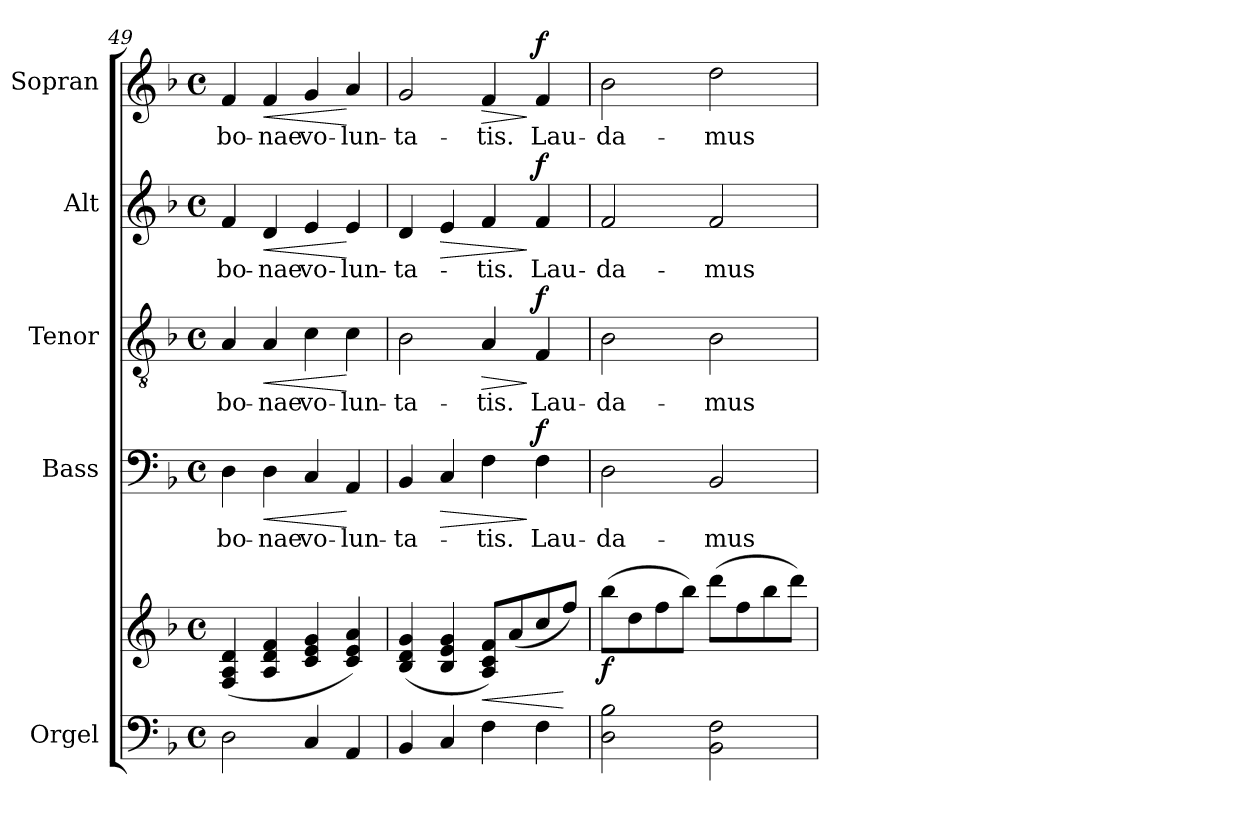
**kern	**kern	**dynam	**kern	**text	**dynam	**kern	**text	**dynam	**kern	**text	**dynam	**kern	**text	**dynam
*part5	*part5	*part5	*part4	*part4	*part4	*part3	*part3	*part3	*part2	*part2	*part2	*part1	*part1	*part1
*staff6	*staff5	*staff5/6	*staff4	*staff4	*staff4	*staff3	*staff3	*staff3	*staff2	*staff2	*staff2	*staff1	*staff1	*staff1
*I"Orgel	*	*	*I"Bass	*	*	*I"Tenor	*	*	*I"Alt	*	*	*I"Sopran	*	*
*I'Org.	*	*	*I'B.	*	*	*I'T.	*	*	*I'A.	*	*	*I'S.	*	*
*clefF4	*clefG2	*	*clefF4	*	*	*clefGv2	*	*	*clefG2	*	*	*clefG2	*	*
*k[b-]	*k[b-]	*	*k[b-]	*	*	*k[b-]	*	*	*k[b-]	*	*	*k[b-]	*	*
*F:	*F:	*	*F:	*	*	*F:	*	*	*F:	*	*	*F:	*	*
*M4/4	*M4/4	*	*M4/4	*	*	*M4/4	*	*	*M4/4	*	*	*M4/4	*	*
*met(c)	*met(c)	*	*met(c)	*	*	*met(c)	*	*	*met(c)	*	*	*met(c)	*	*
=49	=49	=49	=49	=49	=49	=49	=49	=49	=49	=49	=49	=49	=49	=49
!	!	!	!	!LO:LY:b	!	!	!LO:LY:b	!	!	!LO:LY:b	!	!	!LO:LY:b	!
2D\	(<4F/ 4A/ 4d/	.	4D\	bo-	.	4A/	bo-	.	4f/	bo-	.	4f/	bo-	.
!	!	!	!	!LO:LY:b	!LO:HP:b	!	!LO:LY:b	!LO:HP:b	!	!LO:LY:b	!LO:HP:b	!	!LO:LY:b	!LO:HP:b
.	4A/ 4d/ 4f/	.	4D\	-nae	<	4A/	-nae	<	4d/	-nae	<	4f/	-nae	<
!	!	!	!	!LO:LY:b	!	!	!LO:LY:b	!	!	!LO:LY:b	!	!	!LO:LY:b	!
4C/	4c/ 4e/ 4g/	.	4C/	vo-	.	4c\	vo-	.	4e/	vo-	.	4g/	vo-	.
!	!	!	!	!LO:LY:b	!	!	!LO:LY:b	!	!	!LO:LY:b	!	!	!LO:LY:b	!
4AA/	4c/ 4e/ 4a/)	.	4AA/	-lun-	[	4c\	-lun-	[	4e/	-lun-	[	4a/	-lun-	[
=50	=50	=50	=50	=50	=50	=50	=50	=50	=50	=50	=50	=50	=50	=50
!	!	!	!	!LO:LY:b	!	!	!LO:LY:b	!	!	!LO:LY:b	!	!	!LO:LY:b	!
4BB-/	(<4B-/ 4d/ 4g/	.	4BB-/	-ta-	.	2B-\	-ta-	.	4d/	-ta-	.	2g/	-ta-	.
!	!	!	!	!	!LO:HP:b	!	!	!	!	!	!LO:HP:b	!	!	!
4C/	4B-/ 4e/ 4g/	.	4C/	.	>	.	.	.	4e/	.	>	.	.	.
!	!	!LO:HP:b	!	!LO:LY:b	!	!	!LO:LY:b	!LO:HP:b	!	!LO:LY:b	!	!	!LO:LY:b	!LO:HP:b
4F\	8A/ 8c/ 8f/L)	<	4F\	-tis.	.	4A/	-tis.	>	4f/	-tis.	.	4f/	-tis.	>
.	(<8a/	.	.	.	.	.	.	.	.	.	.	.	.	.
!	!	!	!	!LO:LY:b	!LO:DY:n=1:a	!	!LO:LY:b	!LO:DY:n=1:a	!	!LO:LY:b	!LO:DY:n=1:a	!	!LO:LY:b	!LO:DY:n=1:a
4F\	8cc/	.	4F\	Lau-	] f	4F/	Lau-	] f	4f/	Lau-	] f	4f/	Lau-	] f
.	8ff/J)	[	.	.	.	.	.	.	.	.	.	.	.	.
=51	=51	=51	=51	=51	=51	=51	=51	=51	=51	=51	=51	=51	=51	=51
!	!	!LO:DY:b	!	!LO:LY:b	!	!	!LO:LY:b	!	!	!LO:LY:b	!	!	!LO:LY:b	!
2D\ 2B-\	(>8bb-\L	f	2D\	-da-	.	2B-\	-da-	.	2f/	-da-	.	2b-\	-da-	.
.	8dd\	.	.	.	.	.	.	.	.	.	.	.	.	.
.	8ff\	.	.	.	.	.	.	.	.	.	.	.	.	.
.	8bb-\J)	.	.	.	.	.	.	.	.	.	.	.	.	.
!	!	!	!	!LO:LY:b	!	!	!LO:LY:b	!	!	!LO:LY:b	!	!	!LO:LY:b	!
2BB-\ 2F\	(>8ddd\L	.	2BB-/	-mus	.	2B-\	-mus	.	2f/	-mus	.	2dd\	-mus	.
.	8ff\	.	.	.	.	.	.	.	.	.	.	.	.	.
.	8bb-\	.	.	.	.	.	.	.	.	.	.	.	.	.
.	8ddd\J)	.	.	.	.	.	.	.	.	.	.	.	.	.
=	=	=	=	=	=	=	=	=	=	=	=	=	=	=
*-	*-	*-	*-	*-	*-	*-	*-	*-	*-	*-	*-	*-	*-	*-
